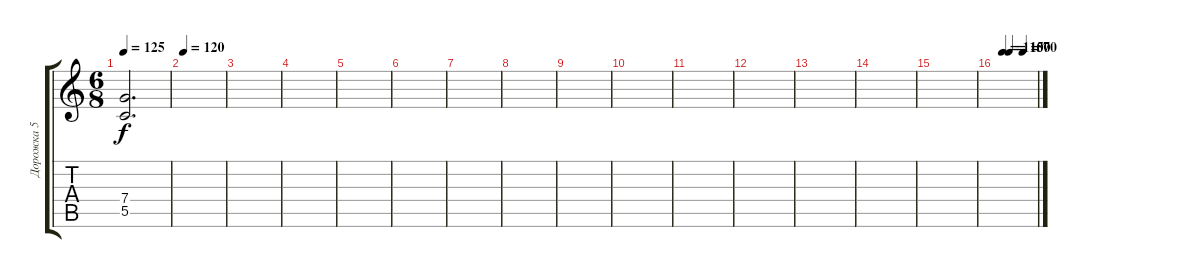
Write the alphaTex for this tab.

\track ("Дорожка 5" "Дорожка 5") {instrument distortionguitar}
\staff {score tabs}
\tuning (D4 A3 F3 C3 G2 D2) {hide}
\ts (6 8)
\tempo 125
\clef g2
\ks c
(7.4{t} 5.5{t}).2{d dy f} |
\tempo 120
|
|
|
|
|
|
|
|
|
|
|
|
|
|
\tempo (115 0.16666666666666666)
\tempo (100 0.3333333333333333)
\tempo (70 0.6666666666666666)
